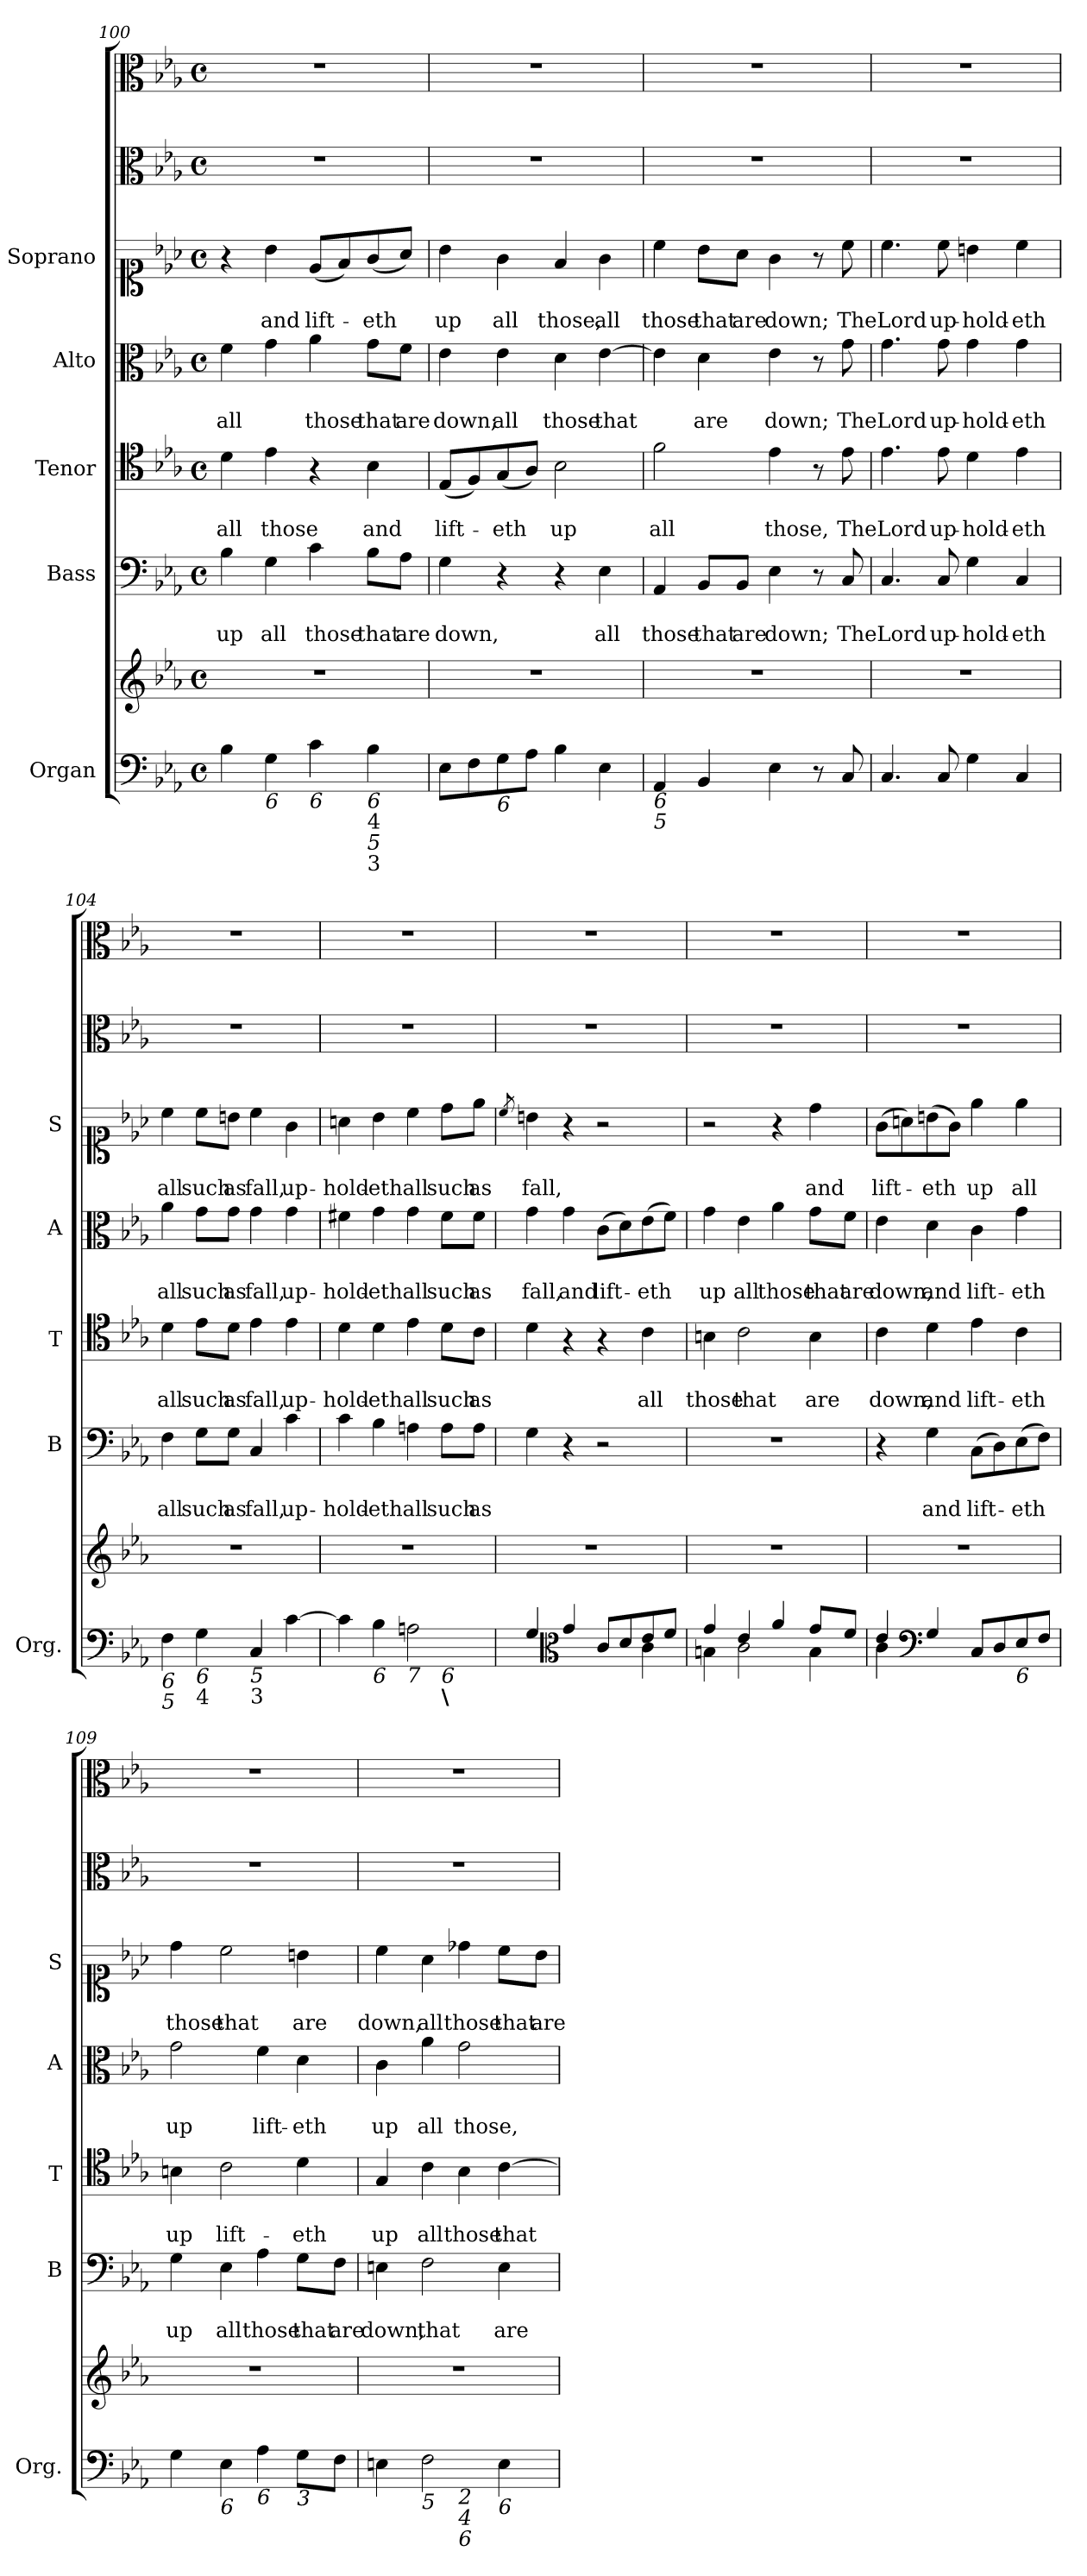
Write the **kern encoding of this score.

**kern	**kern	**kern	**text	**text	**kern	**text	**text	**kern	**text	**text	**kern	**text	**text	**kern	**kern
*part7	*part7	*part6	*part6	*part6	*part5	*part5	*part5	*part4	*part4	*part4	*part3	*part3	*part3	*part2	*part1
*staff8	*staff7	*staff6	*staff6	*staff6	*staff5	*staff5	*staff5	*staff4	*staff4	*staff4	*staff3	*staff3	*staff3	*staff2	*staff1
*I"Organ	*	*I"Bass	*	*	*I"Tenor	*	*	*I"Alto	*	*	*I"Soprano	*	*	*	*
*I'Org.	*	*I'B	*	*	*I'T	*	*	*I'A	*	*	*I'S	*	*	*	*
*clefF4	*clefG2	*clefF4	*	*	*clefC4	*	*	*clefC3	*	*	*clefC1	*	*	*clefC3	*clefC3
*k[b-e-a-]	*k[b-e-a-]	*k[b-e-a-]	*	*	*k[b-e-a-]	*	*	*k[b-e-a-]	*	*	*k[b-e-a-]	*	*	*k[b-e-a-]	*k[b-e-a-]
*E-:	*E-:	*E-:	*	*	*E-:	*	*	*E-:	*	*	*E-:	*	*	*E-:	*E-:
*M4/4	*M4/4	*M4/4	*	*	*M4/4	*	*	*M4/4	*	*	*M4/4	*	*	*M4/4	*M4/4
*met(c)	*met(c)	*met(c)	*	*	*met(c)	*	*	*met(c)	*	*	*met(c)	*	*	*met(c)	*met(c)
=100	=100	=100	=100	=100	=100	=100	=100	=100	=100	=100	=100	=100	=100	=100	=100
!	!	!	!	!LO:LY:b	!	!	!LO:LY:b	!	!	!LO:LY:b	!	!	!	!	!
4B-\	1r	4B-\	.	up	4d\	.	all	4f\	.	all	4r	.	.	1r	1r
!LO:TX:b:i:t=6	!	!	!	!	!	!	!	!	!	!	!	!	!	!	!
!	!	!	!	!LO:LY:b	!	!	!LO:LY:b	!	!	!	!	!	!LO:LY:b	!	!
4G\	.	4G\	.	all	4e-\	.	those	4g\	.	.	4b-\	.	and	.	.
!LO:TX:b:i:t=6	!	!	!	!	!	!	!	!	!	!	!	!	!	!	!
!	!	!	!	!LO:LY:b	!	!	!	!	!	!LO:LY:b	!	!	!LO:LY:b	!	!
4c\	.	4c\	.	those	4r	.	.	4a-\	.	those	(<8e-/L	.	lift-	.	.
.	.	.	.	.	.	.	.	.	.	.	8f/)	.	.	.	.
!LO:TX:b:i:t=6	!	!	!	!	!	!	!	!	!	!	!	!	!	!	!
!LO:TX:b:t=4	!	!	!	!	!	!	!	!	!	!	!	!	!	!	!
!LO:TX:b:i:t=5	!	!	!	!	!	!	!	!	!	!	!	!	!	!	!
!LO:TX:b:t=3	!	!	!	!	!	!	!	!	!	!	!	!	!	!	!
!	!	!	!	!LO:LY:b	!	!	!LO:LY:b	!	!	!LO:LY:b	!	!	!LO:LY:b	!	!
4B-\	.	8B-\L	.	that	4B-\	.	and	8g\L	.	that	(<8g/	.	-eth	.	.
!	!	!	!	!LO:LY:b	!	!	!	!	!	!LO:LY:b	!	!	!	!	!
.	.	8A-\J	.	are	.	.	.	8f\J	.	are	8a-/J)	.	.	.	.
=101	=101	=101	=101	=101	=101	=101	=101	=101	=101	=101	=101	=101	=101	=101	=101
!	!	!	!	!LO:LY:b	!	!	!LO:LY:b	!	!	!LO:LY:b	!	!	!LO:LY:b	!	!
8E-\L	1r	4G\	.	down,	(<8E-/L	.	lift-	4e-\	.	down;	4b-\	.	up	1r	1r
8F\	.	.	.	.	8F/)	.	.	.	.	.	.	.	.	.	.
!LO:TX:b:i:t=6	!	!	!	!	!	!	!	!	!	!	!	!	!	!	!
!	!	!	!	!	!	!	!LO:LY:b	!	!	!LO:LY:b	!	!	!LO:LY:b	!	!
8G\	.	4r	.	.	(<8G/	.	-eth	4e-\	.	all	4g\	.	all	.	.
8A-\J	.	.	.	.	8A-/J)	.	.	.	.	.	.	.	.	.	.
!	!	!	!	!	!	!	!LO:LY:b	!	!	!LO:LY:b	!	!	!LO:LY:b	!	!
4B-\	.	4r	.	.	2B-\	.	up	4d\	.	those	4f/	.	those,	.	.
!	!	!	!	!LO:LY:b	!	!	!	!	!	!LO:LY:b	!	!	!LO:LY:b	!	!
4E-\	.	4E-\	.	all	.	.	.	[4e-\	.	that	4g\	.	all	.	.
!!LO:PB:g=z
=102	=102	=102	=102	=102	=102	=102	=102	=102	=102	=102	=102	=102	=102	=102	=102
!LO:TX:b:i:t=6	!	!	!	!	!	!	!	!	!	!	!	!	!	!	!
!LO:TX:b:i:t=5	!	!	!	!	!	!	!	!	!	!	!	!	!	!	!
!	!	!	!	!LO:LY:b	!	!	!LO:LY:b	!	!	!	!	!	!LO:LY:b	!	!
4AA-/	1r	4AA-/	.	those	2f\	.	all	4e-\]	.	.	4cc\	.	those	1r	1r
!	!	!	!	!LO:LY:b	!	!	!	!	!	!LO:LY:b	!	!	!LO:LY:b	!	!
4BB-/	.	8BB-/L	.	that	.	.	.	4d\	.	are	8b-\L	.	that	.	.
!	!	!	!	!LO:LY:b	!	!	!	!	!	!	!	!	!LO:LY:b	!	!
.	.	8BB-/J	.	are	.	.	.	.	.	.	8a-\J	.	are	.	.
!	!	!	!	!LO:LY:b	!	!	!LO:LY:b	!	!	!LO:LY:b	!	!	!LO:LY:b	!	!
4E-\	.	4E-\	.	down;	4e-\	.	those,	4e-\	.	down;	4g\	.	down;	.	.
8r	.	8r	.	.	8r	.	.	8r	.	.	8r	.	.	.	.
!	!	!	!	!LO:LY:b	!	!	!LO:LY:b	!	!	!LO:LY:b	!	!	!LO:LY:b	!	!
8C/	.	8C/	.	The	8e-\	.	The	8g\	.	The	8cc\	.	The	.	.
=103	=103	=103	=103	=103	=103	=103	=103	=103	=103	=103	=103	=103	=103	=103	=103
!	!	!	!	!LO:LY:b	!	!	!LO:LY:b	!	!	!LO:LY:b	!	!	!LO:LY:b	!	!
4.C/	1r	4.C/	.	Lord	4.e-\	.	Lord	4.g\	.	Lord	4.cc\	.	Lord	1r	1r
!	!	!	!	!LO:LY:b	!	!	!LO:LY:b	!	!	!LO:LY:b	!	!	!LO:LY:b	!	!
8C/	.	8C/	.	up-	8e-\	.	up-	8g\	.	up-	8cc\	.	up-	.	.
!	!	!	!	!LO:LY:b	!	!	!LO:LY:b	!	!	!LO:LY:b	!	!	!LO:LY:b	!	!
4G\	.	4G\	.	-hold-	4d\	.	-hold-	4g\	.	-hold-	4bn\	.	-hold-	.	.
!	!	!	!	!LO:LY:b	!	!	!LO:LY:b	!	!	!LO:LY:b	!	!	!LO:LY:b	!	!
4C/	.	4C/	.	-eth	4e-\	.	-eth	4g\	.	-eth	4cc\	.	-eth	.	.
=104	=104	=104	=104	=104	=104	=104	=104	=104	=104	=104	=104	=104	=104	=104	=104
!LO:TX:b:i:t=6	!	!	!	!	!	!	!	!	!	!	!	!	!	!	!
!LO:TX:b:i:t=5	!	!	!	!	!	!	!	!	!	!	!	!	!	!	!
!	!	!	!	!LO:LY:b	!	!	!LO:LY:b	!	!	!LO:LY:b	!	!	!LO:LY:b	!	!
4F\	1r	4F\	.	all	4d\	.	all	4a-\	.	all	4cc\	.	all	1r	1r
!LO:TX:b:i:t=6	!	!	!	!	!	!	!	!	!	!	!	!	!	!	!
!LO:TX:b:t=4	!	!	!	!	!	!	!	!	!	!	!	!	!	!	!
!	!	!	!	!LO:LY:b	!	!	!LO:LY:b	!	!	!LO:LY:b	!	!	!LO:LY:b	!	!
4G\	.	8G\L	.	such	8e-\L	.	such	8g\L	.	such	8cc\L	.	such	.	.
!	!	!	!	!LO:LY:b	!	!	!LO:LY:b	!	!	!LO:LY:b	!	!	!LO:LY:b	!	!
.	.	8G\J	.	as	8d\J	.	as	8g\J	.	as	8bn\J	.	as	.	.
!LO:TX:b:i:t=5	!	!	!	!	!	!	!	!	!	!	!	!	!	!	!
!LO:TX:b:t=3	!	!	!	!	!	!	!	!	!	!	!	!	!	!	!
!	!	!	!	!LO:LY:b	!	!	!LO:LY:b	!	!	!LO:LY:b	!	!	!LO:LY:b	!	!
4C/	.	4C/	.	fall,	4e-\	.	fall,	4g\	.	fall,	4cc\	.	fall,	.	.
!	!	!	!	!LO:LY:b	!	!	!LO:LY:b	!	!	!LO:LY:b	!	!	!LO:LY:b	!	!
[4c\	.	4c\	.	up-	4e-\	.	up-	4g\	.	up-	4g\	.	up-	.	.
=105	=105	=105	=105	=105	=105	=105	=105	=105	=105	=105	=105	=105	=105	=105	=105
!LO:TX:b:i:t=2	!	!	!	!	!	!	!	!	!	!	!	!	!	!	!
!LO:TX:b:i:t=4	!	!	!	!	!	!	!	!	!	!	!	!	!	!	!
!LO:TX:b:i:t=+	!	!	!	!	!	!	!	!	!	!	!	!	!	!	!
!	!	!	!	!LO:LY:b	!	!	!LO:LY:b	!	!	!LO:LY:b	!	!	!LO:LY:b	!	!
*^	*	*	*	*	*	*	*	*	*	*	*	*	*	*	*
4c\]	2.ryy	1r	4c\	.	-hold-	4d\	.	-hold-	4f#X\	.	-hold-	4an\	.	-hold-	1r	1r
!LO:TX:b:i:t=6	!	!	!	!	!	!	!	!	!	!	!	!	!	!	!	!
!	!	!	!	!	!LO:LY:b	!	!	!LO:LY:b	!	!	!LO:LY:b	!	!	!LO:LY:b	!	!
4B-\	.	.	4B-\	.	-eth	4d\	.	-eth	4g\	.	-eth	4b-\	.	-eth	.	.
!LO:TX:b:i:t=7	!	!	!	!	!	!	!	!	!	!	!	!	!	!	!	!
!	!	!	!	!	!LO:LY:b	!	!	!LO:LY:b	!	!	!LO:LY:b	!	!	!LO:LY:b	!	!
2An\	.	.	4An\	.	all	4e-\	.	all	4g\	.	all	4cc\	.	all	.	.
!	!LO:TX:b:i:t=6	!	!	!	!	!	!	!	!	!	!	!	!	!	!	!
!	!LO:TX:b:B:t=\	!	!	!	!	!	!	!	!	!	!	!	!	!	!	!
!	!	!	!	!	!LO:LY:b	!	!	!LO:LY:b	!	!	!LO:LY:b	!	!	!LO:LY:b	!	!
.	4ryy	.	8A\L	.	such	8d\L	.	such	8f#\L	.	such	8dd\L	.	such	.	.
!	!	!	!	!	!LO:LY:b	!	!	!LO:LY:b	!	!	!LO:LY:b	!	!	!LO:LY:b	!	!
.	.	.	8A\J	.	as	8c\J	.	as	8f#\J	.	as	8ee-\J	.	as	.	.
!!LO:LB:g=z
=106	=106	=106	=106	=106	=106	=106	=106	=106	=106	=106	=106	=106	=106	=106	=106	=106
.	.	.	.	.	.	.	.	.	.	.	.	8qcc/	.	.	.	.
!	!	!	!	!	!	!	!	!	!	!	!LO:LY:b	!	!	!LO:LY:b	!	!
4G/	2ryy	1r	4G\	.	.	4d\	.	.	4g\	.	fall,	4bn\	.	fall,	1r	1r
*clefC3	*	*	*	*	*	*	*	*	*	*	*	*	*	*	*	*
!	!	!	!	!	!	!	!	!	!	!	!LO:LY:b	!	!	!	!	!
4g/	.	.	4r	.	.	4r	.	.	4g\	.	and	4r	.	.	.	.
!	!	!	!	!	!	!	!	!	!	!	!LO:LY:b	!	!	!	!	!
8c/L	4ryy	.	2r	.	.	4r	.	.	(>8c\L	.	lift-	2r	.	.	.	.
8d/	.	.	.	.	.	.	.	.	8d\)	.	.	.	.	.	.	.
!	!	!	!	!	!	!	!	!LO:LY:b	!	!	!LO:LY:b	!	!	!	!	!
8e-/	4c\	.	.	.	.	4c\	.	all	(>8e-\	.	-eth	.	.	.	.	.
8f/J	.	.	.	.	.	.	.	.	8f\J)	.	.	.	.	.	.	.
=107	=107	=107	=107	=107	=107	=107	=107	=107	=107	=107	=107	=107	=107	=107	=107	=107
!	!	!	!	!	!	!	!	!LO:LY:b	!	!	!LO:LY:b	!	!	!	!	!
4g/	4Bn\	1r	1r	.	.	4Bn\	.	those	4g\	.	up	2r	.	.	1r	1r
!	!	!	!	!	!	!	!	!LO:LY:b	!	!	!LO:LY:b	!	!	!	!	!
4e-/	2c\	.	.	.	.	2c\	.	that	4e-\	.	all	.	.	.	.	.
!	!	!	!	!	!	!	!	!	!	!	!LO:LY:b	!	!	!	!	!
4a-/	.	.	.	.	.	.	.	.	4a-\	.	those	4r	.	.	.	.
!	!	!	!	!	!	!	!	!LO:LY:b	!	!	!LO:LY:b	!	!	!LO:LY:b	!	!
8g/L	4B\	.	.	.	.	4B\	.	are	8g\L	.	that	4dd\	.	and	.	.
!	!	!	!	!	!	!	!	!	!	!	!LO:LY:b	!	!	!	!	!
8f/J	.	.	.	.	.	.	.	.	8f\J	.	are	.	.	.	.	.
=108	=108	=108	=108	=108	=108	=108	=108	=108	=108	=108	=108	=108	=108	=108	=108	=108
!	!	!	!	!	!	!	!	!LO:LY:b	!	!	!LO:LY:b	!	!	!LO:LY:b	!	!
4e-/	4c\	1r	4r	.	.	4c\	.	down,	4e-\	.	down,	(>8g\L	.	lift-	1r	1r
.	.	.	.	.	.	.	.	.	.	.	.	8an\)	.	.	.	.
*clefF4	*	*	*	*	*	*	*	*	*	*	*	*	*	*	*	*
!	!	!	!	!	!LO:LY:b	!	!	!LO:LY:b	!	!	!LO:LY:b	!	!	!LO:LY:b	!	!
4G/	4ryy	.	4G\	.	and	4d\	.	and	4d\	.	and	(>8bn\	.	-eth	.	.
.	.	.	.	.	.	.	.	.	.	.	.	8g\J)	.	.	.	.
!	!	!	!	!	!LO:LY:b	!	!	!LO:LY:b	!	!	!LO:LY:b	!	!	!LO:LY:b	!	!
8C/L	2ryy	.	(>8C\L	.	lift-	4e-\	.	lift-	4c\	.	lift-	4ee-\	.	up	.	.
8D/	.	.	8D\)	.	.	.	.	.	.	.	.	.	.	.	.	.
!LO:TX:b:i:t=6	!	!	!	!	!	!	!	!	!	!	!	!	!	!	!	!
!	!	!	!	!	!LO:LY:b	!	!	!LO:LY:b	!	!	!LO:LY:b	!	!	!LO:LY:b	!	!
8E-/	.	.	(>8E-\	.	-eth	4c\	.	-eth	4g\	.	-eth	4ee-\	.	all	.	.
8F/J	.	.	8F\J)	.	.	.	.	.	.	.	.	.	.	.	.	.
*v	*v	*	*	*	*	*	*	*	*	*	*	*	*	*	*	*
=109	=109	=109	=109	=109	=109	=109	=109	=109	=109	=109	=109	=109	=109	=109	=109
!	!	!	!	!LO:LY:b	!	!	!LO:LY:b	!	!	!LO:LY:b	!	!	!LO:LY:b	!	!
4G\	1r	4G\	.	up	4Bn\	.	up	2g\	.	up	4dd\	.	those	1r	1r
!LO:TX:b:i:t=6	!	!	!	!	!	!	!	!	!	!	!	!	!	!	!
!	!	!	!	!LO:LY:b	!	!	!LO:LY:b	!	!	!	!	!	!LO:LY:b	!	!
4E-\	.	4E-\	.	all	2c\	.	lift-	.	.	.	2cc\	.	that	.	.
!LO:TX:b:i:t=6	!	!	!	!	!	!	!	!	!	!	!	!	!	!	!
!	!	!	!	!LO:LY:b	!	!	!	!	!	!LO:LY:b	!	!	!	!	!
4A-\	.	4A-\	.	those	.	.	.	4f\	.	lift-	.	.	.	.	.
!LO:TX:b:i:t=3	!	!	!	!	!	!	!	!	!	!	!	!	!	!	!
!	!	!	!	!LO:LY:b	!	!	!LO:LY:b	!	!	!LO:LY:b	!	!	!LO:LY:b	!	!
8G\L	.	8G\L	.	that	4d\	.	-eth	4d\	.	-eth	4bn\	.	are	.	.
!	!	!	!	!LO:LY:b	!	!	!	!	!	!	!	!	!	!	!
8F\J	.	8F\J	.	are	.	.	.	.	.	.	.	.	.	.	.
=110	=110	=110	=110	=110	=110	=110	=110	=110	=110	=110	=110	=110	=110	=110	=110
!LO:TX:b:i:t=6	!	!	!	!	!	!	!	!	!	!	!	!	!	!	!
!	!	!	!	!LO:LY:b	!	!	!LO:LY:b	!	!	!LO:LY:b	!	!	!LO:LY:b	!	!
*^	*	*	*	*	*	*	*	*	*	*	*	*	*	*	*
4En\	2ryy	1r	4En\	.	down,	4G/	.	up	4c\	.	up	4cc\	.	down,	1r	1r
!LO:TX:b:i:t=5	!	!	!	!	!	!	!	!	!	!	!	!	!	!	!	!
!	!	!	!	!	!LO:LY:b	!	!	!LO:LY:b	!	!	!LO:LY:b	!	!	!LO:LY:b	!	!
2F\	.	.	2F\	.	that	4c\	.	all	4a-\	.	all	4a-\	.	all	.	.
!	!LO:TX:b:i:t=2	!	!	!	!	!	!	!	!	!	!	!	!	!	!	!
!	!LO:TX:b:i:t=4	!	!	!	!	!	!	!	!	!	!	!	!	!	!	!
!	!LO:TX:b:i:t=6	!	!	!	!	!	!	!	!	!	!	!	!	!	!	!
!	!	!	!	!	!	!	!	!LO:LY:b	!	!	!LO:LY:b	!	!	!LO:LY:b	!	!
.	2ryy	.	.	.	.	4B-\	.	those	2g\	.	those,	4dd-X\	.	those	.	.
!LO:TX:b:i:t=6	!	!	!	!	!	!	!	!	!	!	!	!	!	!	!	!
!	!	!	!	!	!LO:LY:b	!	!	!LO:LY:b	!	!	!	!	!	!LO:LY:b	!	!
4E\	.	.	4E\	.	are	[4c\	.	that	.	.	.	8cc\L	.	that	.	.
!	!	!	!	!	!	!	!	!	!	!	!	!	!	!LO:LY:b	!	!
.	.	.	.	.	.	.	.	.	.	.	.	8b-\J	.	are	.	.
*v	*v	*	*	*	*	*	*	*	*	*	*	*	*	*	*	*
=	=	=	=	=	=	=	=	=	=	=	=	=	=	=	=
*-	*-	*-	*-	*-	*-	*-	*-	*-	*-	*-	*-	*-	*-	*-	*-
